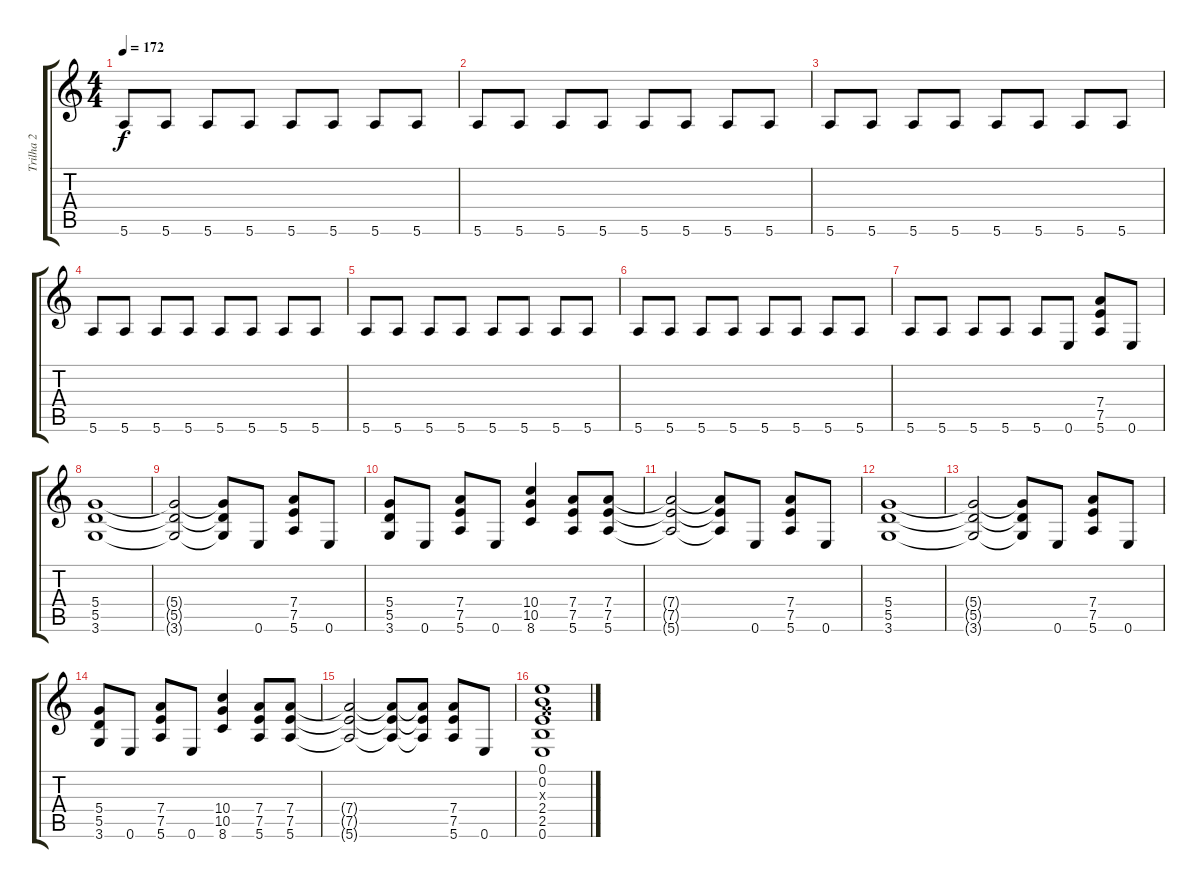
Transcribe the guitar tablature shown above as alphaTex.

\track ("Trilha 2" "Trilha 2") {instrument distortionguitar}
\staff {score tabs}
\tuning (E4 B3 G3 D3 A2 E2) {hide}
\ts (4 4)
\tempo 172
\clef g2
\ks c
5.6.8{dy f} 5.6.8 5.6.8 5.6.8 5.6.8 5.6.8 5.6.8 5.6.8 |
5.6.8 5.6.8 5.6.8 5.6.8 5.6.8 5.6.8 5.6.8 5.6.8 |
5.6.8 5.6.8 5.6.8 5.6.8 5.6.8 5.6.8 5.6.8 5.6.8 |
5.6.8 5.6.8 5.6.8 5.6.8 5.6.8 5.6.8 5.6.8 5.6.8 |
5.6.8 5.6.8 5.6.8 5.6.8 5.6.8 5.6.8 5.6.8 5.6.8 |
5.6.8 5.6.8 5.6.8 5.6.8 5.6.8 5.6.8 5.6.8 5.6.8 |
5.6.8 5.6.8 5.6.8 5.6.8 5.6.8 0.6.8 (7.4 7.5 5.6).8 0.6.8 |
(5.4 5.5 3.6).1 |
(5.4{t} 5.5{t} 3.6{t}).2 (5.4{t} 5.5{t} 3.6{t}).8 0.6.8 (7.4 7.5 5.6).8 0.6.8 |
(5.4 5.5 3.6).8 0.6.8 (7.4 7.5 5.6).8 0.6.8 (10.4 10.5 8.6).4 (7.4 7.5 5.6).8 (7.4 7.5 5.6).8 |
(7.4{t} 7.5{t} 5.6{t}).2 (7.4{t} 7.5{t} 5.6{t}).8 0.6.8 (7.4 7.5 5.6).8 0.6.8 |
(5.4 5.5 3.6).1 |
(5.4{t} 5.5{t} 3.6{t}).2 (5.4{t} 5.5{t} 3.6{t}).8 0.6.8 (7.4 7.5 5.6).8 0.6.8 |
(5.4 5.5 3.6).8 0.6.8 (7.4 7.5 5.6).8 0.6.8 (10.4 10.5 8.6).4 (7.4 7.5 5.6).8 (7.4 7.5 5.6).8 |
(7.4{t} 7.5{t} 5.6{t}).2 (7.4{t} 7.5{t} 5.6{t}).8 (7.4{t} 7.5{t} 5.6{t}).8 (7.4 7.5 5.6).8 0.6.8 |
(0.1 0.2 0.3{x} 2.4 2.5 0.6).1
